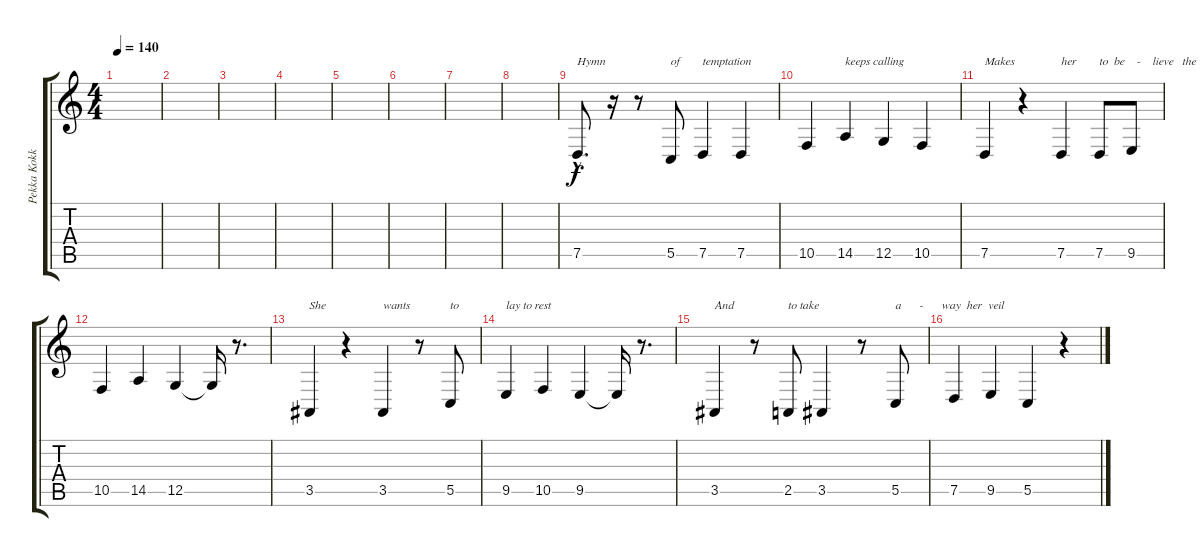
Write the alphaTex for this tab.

\track ("Pekka Kokko" "Pekka Kokk") {instrument lead2sawtooth}
\staff {score tabs}
\tuning (D4 A3 F3 C3 G2 D2) {hide}
\ts (4 4)
\tempo 140
\clef g2
\ks c
|
|
|
|
|
|
|
|
7.5{hac}.8{d txt "Hymn"} r.16 r.8 5.5.8{txt "of"} 7.5.4{txt "temptation"} 7.5.4 |
10.5.4 14.5.4{txt "keeps calling"} 12.5.4 10.5.4 |
7.5.4{txt "Makes"} r.4 7.5.4{txt "her"} 7.5.8{txt "to  be    -    lieve   the   dream"} 9.5.8 |
10.5.4 14.5.4 12.5.4 12.5{t}.16 r.8{d} |
3.5.4{txt "She"} r.4 3.5.4{txt "wants"} r.8 5.5.8{txt "to"} |
9.5.4{txt "lay to rest"} 10.5.4 9.5.4 9.5{t}.16 r.8{d} |
3.5.4{txt "And"} r.8 2.5.8{txt "to take"} 3.5.4 r.8 5.5.8{txt "a      -      way  her  veil"} |
\section ("" "")
7.5.4 9.5.4 5.5.4 r.4
